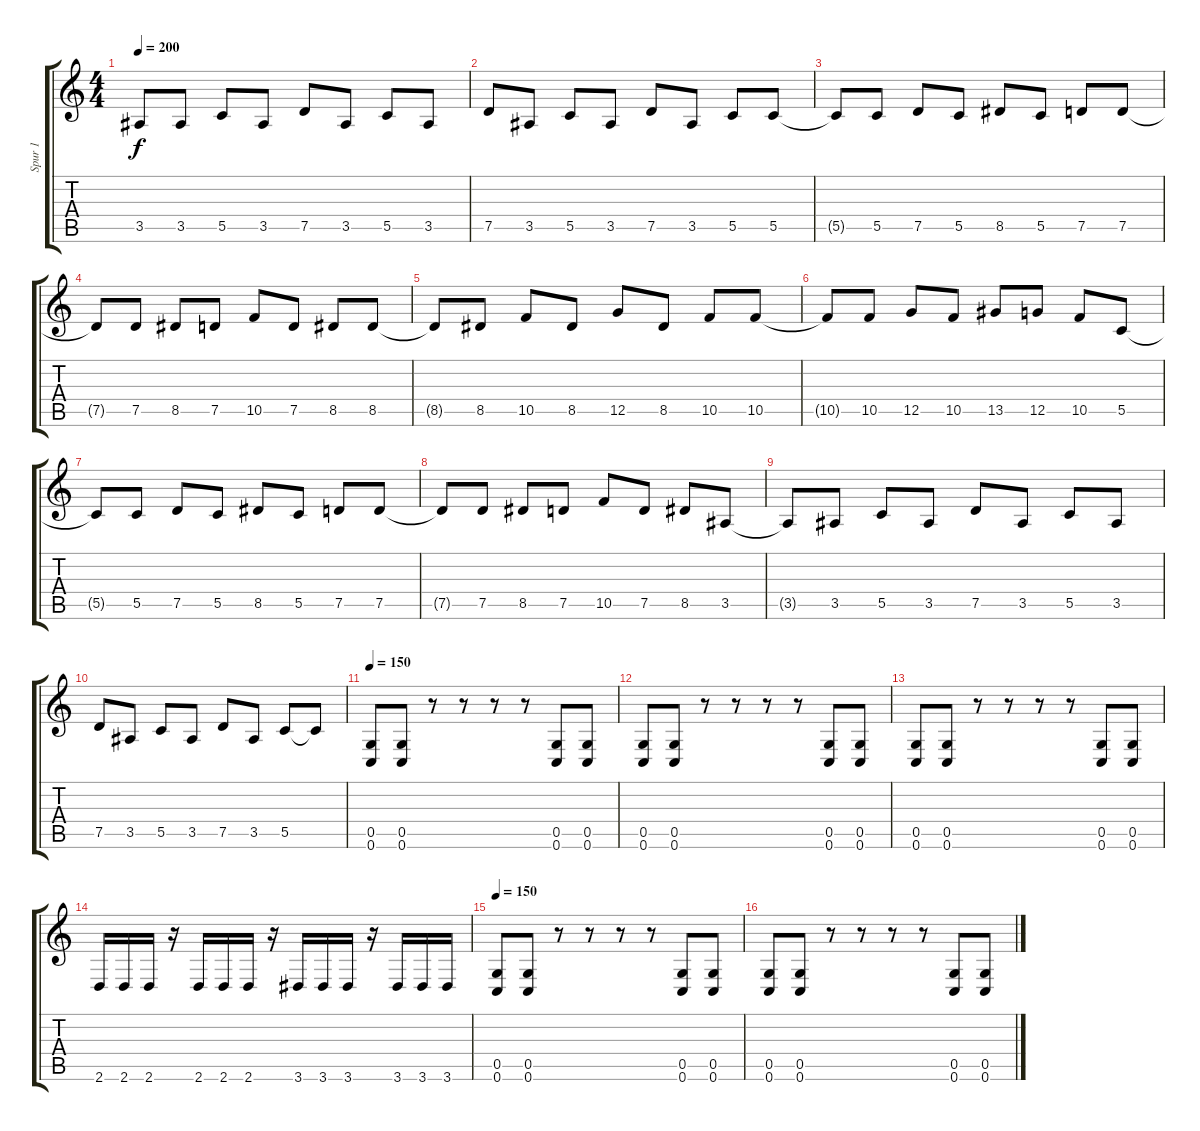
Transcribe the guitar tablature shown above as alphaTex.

\track ("Spur 1" "Spur 1") {instrument distortionguitar}
\staff {score tabs}
\tuning (D4 A3 F3 C3 G2 C2) {hide}
\ts (4 4)
\tempo 200
\clef g2
\ks c
3.5{t}.8{dy f} 3.5.8 5.5.8 3.5.8 7.5.8 3.5.8 5.5.8 3.5.8 |
7.5.8 3.5.8 5.5.8 3.5.8 7.5.8 3.5.8 5.5.8 5.5.8 |
5.5{t}.8 5.5.8 7.5.8 5.5.8 8.5.8 5.5.8 7.5.8 7.5.8 |
7.5{t}.8 7.5.8 8.5.8 7.5.8 10.5.8 7.5.8 8.5.8 8.5.8 |
8.5{t}.8 8.5.8 10.5.8 8.5.8 12.5.8 8.5.8 10.5.8 10.5.8 |
10.5{t}.8 10.5.8 12.5.8 10.5.8 13.5.8 12.5.8 10.5.8 5.5.8 |
5.5{t}.8 5.5.8 7.5.8 5.5.8 8.5.8 5.5.8 7.5.8 7.5.8 |
7.5{t}.8 7.5.8 8.5.8 7.5.8 10.5.8 7.5.8 8.5.8 3.5.8 |
3.5{t}.8 3.5.8 5.5.8 3.5.8 7.5.8 3.5.8 5.5.8 3.5.8 |
7.5.8 3.5.8 5.5.8 3.5.8 7.5.8 3.5.8 5.5.8 5.5{t}.8 |
\tempo 150
(0.5 0.6).8 (0.5 0.6).8 r.8 r.8 r.8 r.8 (0.5 0.6).8 (0.5 0.6).8 |
(0.5 0.6).8 (0.5 0.6).8 r.8 r.8 r.8 r.8 (0.5 0.6).8 (0.5 0.6).8 |
(0.5 0.6).8 (0.5 0.6).8 r.8 r.8 r.8 r.8 (0.5 0.6).8 (0.5 0.6).8 |
2.6.16 2.6.16 2.6.16 r.16 2.6.16 2.6.16 2.6.16 r.16 3.6.16 3.6.16 3.6.16 r.16 3.6.16 3.6.16 3.6.16 |
\tempo 150
(0.5 0.6).8 (0.5 0.6).8 r.8 r.8 r.8 r.8 (0.5 0.6).8 (0.5 0.6).8 |
(0.5 0.6).8 (0.5 0.6).8 r.8 r.8 r.8 r.8 (0.5 0.6).8 (0.5 0.6).8
